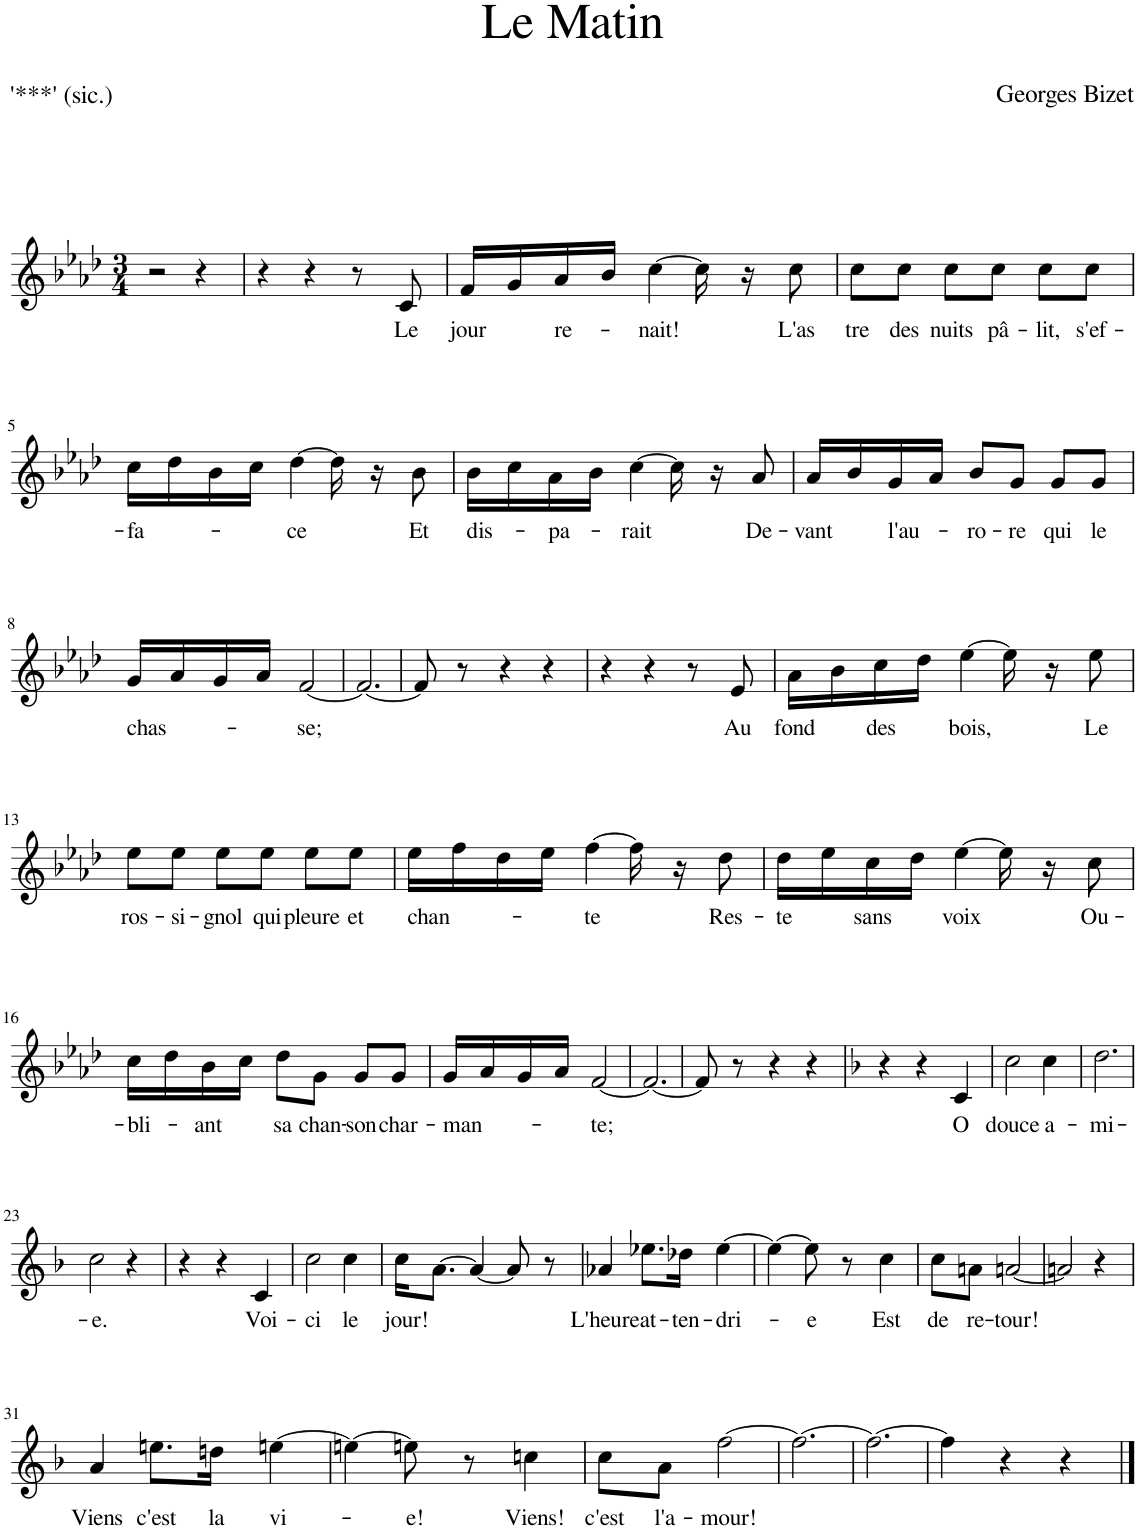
**kern	**text
*part1	*part1
*staff1	*staff1
*I"Piano	*
*I'Pno	*
*clefG2	*
*k[b-e-a-d-]	*
*M3/4	*
=1	=1
2r	.
4r	.
=2	=2
4r	.
4r	.
8r	.
!	!LO:LY:b
8c/	Le
=3	=3
!	!LO:LY:b
16f/LL	jour
16g/	.
!	!LO:LY:b
16a-/	re-
16b-/JJ	.
!	!LO:LY:b
[4cc\	-nait!
16cc\]	.
16r	.
!	!LO:LY:b
8cc\	L'as
=4	=4
!	!LO:LY:b
8cc\L	-tre
!	!LO:LY:b
8cc\J	des
!	!LO:LY:b
8cc\L	nuits
!	!LO:LY:b
8cc\J	pâ-
!	!LO:LY:b
8cc\L	-lit,
!	!LO:LY:b
8cc\J	s'ef-
!!LO:LB:g=z
=5	=5
!	!LO:LY:b
16cc\LL	-fa-
16dd-\	.
16b-\	.
16cc\JJ	.
!	!LO:LY:b
[4dd-\	-ce
16dd-\]	.
16r	.
!	!LO:LY:b
8b-\	Et
=6	=6
!	!LO:LY:b
16b-\LL	dis-
16cc\	.
!	!LO:LY:b
16a-\	-pa-
16b-\JJ	.
!	!LO:LY:b
[4cc\	-rait
16cc\]	.
16r	.
!	!LO:LY:b
8a-/	De-
=7	=7
!	!LO:LY:b
16a-/LL	-vant
16b-/	.
!	!LO:LY:b
16g/	l'au-
16a-/JJ	.
!	!LO:LY:b
8b-/L	-ro-
!	!LO:LY:b
8g/J	-re
!	!LO:LY:b
8g/L	qui
!	!LO:LY:b
8g/J	le
!!LO:LB:g=z
=8	=8
!	!LO:LY:b
16g/LL	chas-
16a-/	.
16g/	.
16a-/JJ	.
!	!LO:LY:b
[2f/	-se;
=9	=9
2.f/_	.
=10	=10
8f/]	.
8r	.
4r	.
4r	.
=11	=11
4r	.
4r	.
8r	.
!	!LO:LY:b
8e-/	Au
=12	=12
!	!LO:LY:b
16a-\LL	fond
16b-\	.
!	!LO:LY:b
16cc\	des
16dd-\JJ	.
!	!LO:LY:b
[4ee-\	bois,
16ee-\]	.
16r	.
!	!LO:LY:b
8ee-\	Le
!!LO:LB:g=z
=13	=13
!	!LO:LY:b
8ee-\L	ros-
!	!LO:LY:b
8ee-\J	-si-
!	!LO:LY:b
8ee-\L	-gnol
!	!LO:LY:b
8ee-\J	qui
!	!LO:LY:b
8ee-\L	pleure
!	!LO:LY:b
8ee-\J	et
=14	=14
!	!LO:LY:b
16ee-\LL	chan-
16ff\	.
16dd-\	.
16ee-\JJ	.
!	!LO:LY:b
[4ff\	-te
16ff\]	.
16r	.
!	!LO:LY:b
8dd-\	Res-
=15	=15
!	!LO:LY:b
16dd-\LL	-te
16ee-\	.
!	!LO:LY:b
16cc\	sans
16dd-\JJ	.
!	!LO:LY:b
[4ee-\	voix
16ee-\]	.
16r	.
!	!LO:LY:b
8cc\	Ou-
!!LO:LB:g=z
=16	=16
!	!LO:LY:b
16cc\LL	-bli-
16dd-\	.
!	!LO:LY:b
16b-\	-ant
16cc\JJ	.
!	!LO:LY:b
8dd-\L	sa
!	!LO:LY:b
8g\J	chan-
!	!LO:LY:b
8g/L	-son
!	!LO:LY:b
8g/J	char-
=17	=17
!	!LO:LY:b
16g/LL	-man-
16a-/	.
16g/	.
16a-/JJ	.
!	!LO:LY:b
[2f/	-te;
=18	=18
2.f/_	.
=19	=19
8f/]	.
8r	.
4r	.
4r	.
=20	=20
*k[b-]	*
4r	.
4r	.
!	!LO:LY:b
4c/	O
=21	=21
!	!LO:LY:b
2cc\	douce
!	!LO:LY:b
4cc\	a-
=22	=22
!	!LO:LY:b
2.dd\	-mi-
!!LO:LB:g=z
=23	=23
!	!LO:LY:b
2cc\	-e.
4r	.
=24	=24
4r	.
4r	.
!	!LO:LY:b
4c/	Voi-
=25	=25
!	!LO:LY:b
2cc\	-ci
!	!LO:LY:b
4cc\	le
=26	=26
!	!LO:LY:b
16cc\KL	jour!
[8.a\J	.
4a/_	.
8a/]	.
8r	.
=27	=27
!	!LO:LY:b
4a-X/	L'heure
!	!LO:LY:b
8.ee-X\L	at-
!	!LO:LY:b
16dd-X\Jk	-ten-
!	!LO:LY:b
[4ee-\	-dri-
=28	=28
4ee-\_	.
!	!LO:LY:b
8ee-\]	-e
8r	.
!	!LO:LY:b
4cc\	Est
=29	=29
!	!LO:LY:b
8cc\L	de
!	!LO:LY:b
8an\J	re-
!	!LO:LY:b
[2an/	-tour!
=30	=30
2an/]	.
4r	.
!!LO:LB:g=z
=31	=31
!	!LO:LY:b
4a/	Viens
!	!LO:LY:b
8.een\L	c'est
!	!LO:LY:b
16ddn\Jk	la
!	!LO:LY:b
[4een\	vi-
=32	=32
4een\_	.
!	!LO:LY:b
8een\]	-e!
8r	.
!	!LO:LY:b
4ccn\	Viens!
=33	=33
!	!LO:LY:b
8cc\L	c'est
!	!LO:LY:b
8a\J	l'a-
!	!LO:LY:b
[2ff\	-mour!
=34	=34
2.ff\_	.
=35	=35
2.ff\_	.
=36	=36
4ff\]	.
4r	.
4r	.
==	==
*-	*-
